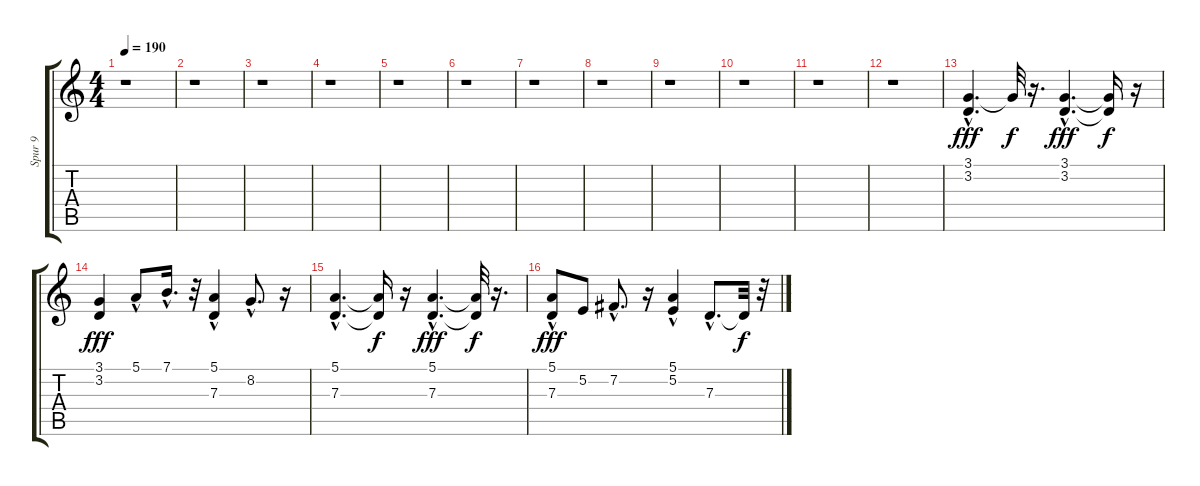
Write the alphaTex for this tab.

\track ("Spur 9" "Spur 9") {instrument violin}
\staff {score tabs}
\tuning (E4 B3 G3 D3 A2 E2) {hide}
\ts (4 4)
\tempo 190
\clef g2
\ks c
r.1{dy fff} |
r.1 |
r.1 |
r.1 |
r.1 |
r.1 |
r.1 |
r.1 |
r.1 |
r.1 |
r.1 |
r.1 |
(3.1{hac} 3.2{hac}).4{d} 3.1{t}.32{dy f} r.16{d} (3.1{hac} 3.2{hac}).4{d dy fff} (3.1{t} 3.2{t}).16{dy f} r.16 |
(3.1 3.2).4{dy fff} 5.1{hac}.8 7.1{hac}.16{d} r.32 (5.1{hac} 7.3).4 8.2{hac}.8{d} r.16 |
(5.1{hac} 7.3{hac}).4{d} (5.1{t} 7.3{t}).16{dy f} r.16 (5.1{hac} 7.3{hac}).4{d dy fff} (5.1{t} 7.3{t}).32{dy f} r.16{d} |
(5.1{hac} 7.3).8{dy fff} 5.2.8 7.2{hac}.8{d} r.16 (5.1{hac} 5.2{hac}).4 7.3{hac}.8{d} 7.3{t}.32{dy f} r.32
